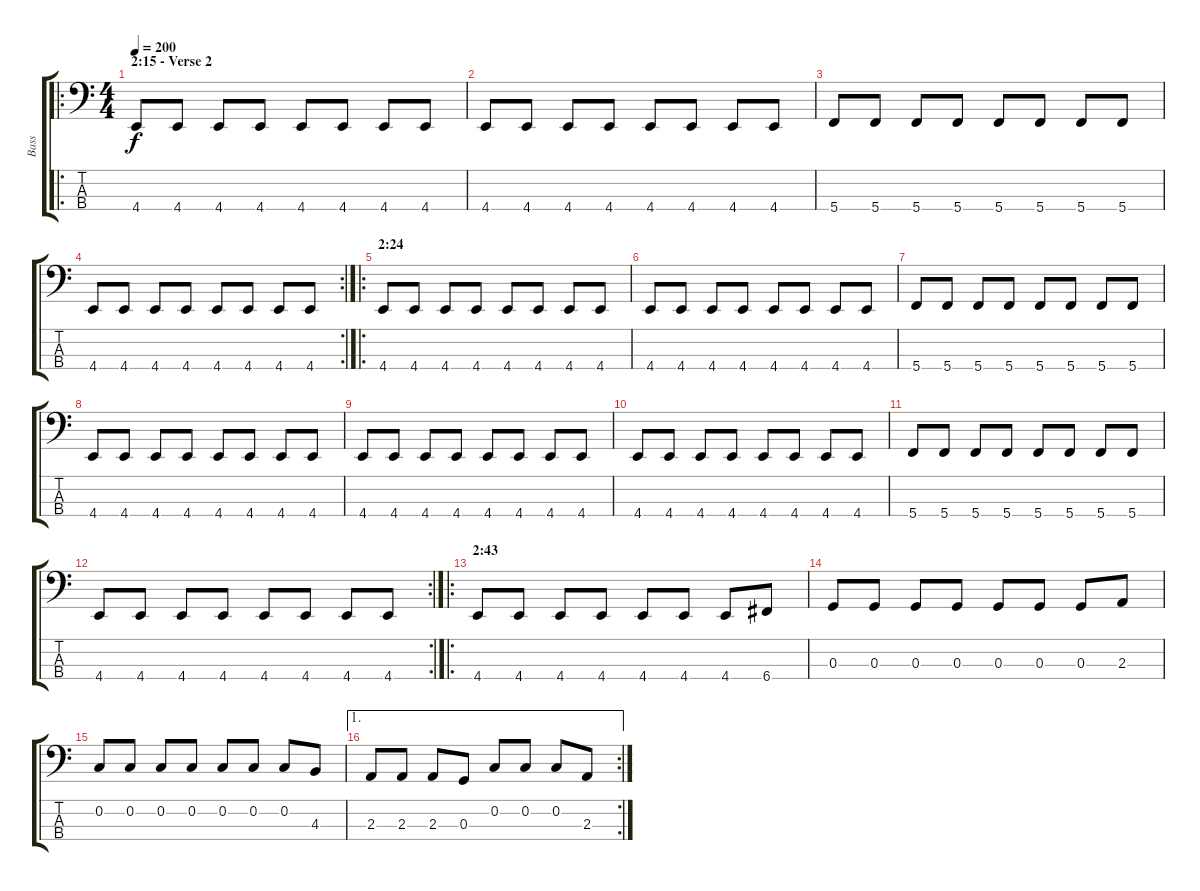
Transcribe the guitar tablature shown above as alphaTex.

\track ("Bass" "Bass") {instrument electricbassfinger}
\staff {score tabs}
\tuning (F2 C2 G1 C1) {hide}
\ro
\ts (4 4)
\section ("" "2:15 - Verse 2")
\tempo 200
\clef f4
\ks c
4.4.8{dy f} 4.4.8 4.4.8 4.4.8 4.4.8 4.4.8 4.4.8 4.4.8 |
4.4.8 4.4.8 4.4.8 4.4.8 4.4.8 4.4.8 4.4.8 4.4.8 |
5.4.8 5.4.8 5.4.8 5.4.8 5.4.8 5.4.8 5.4.8 5.4.8 |
\rc 2
4.4.8 4.4.8 4.4.8 4.4.8 4.4.8 4.4.8 4.4.8 4.4.8 |
\ro
\section ("" "2:24")
4.4.8 4.4.8 4.4.8 4.4.8 4.4.8 4.4.8 4.4.8 4.4.8 |
4.4.8 4.4.8 4.4.8 4.4.8 4.4.8 4.4.8 4.4.8 4.4.8 |
5.4.8 5.4.8 5.4.8 5.4.8 5.4.8 5.4.8 5.4.8 5.4.8 |
4.4.8 4.4.8 4.4.8 4.4.8 4.4.8 4.4.8 4.4.8 4.4.8 |
4.4.8 4.4.8 4.4.8 4.4.8 4.4.8 4.4.8 4.4.8 4.4.8 |
4.4.8 4.4.8 4.4.8 4.4.8 4.4.8 4.4.8 4.4.8 4.4.8 |
5.4.8 5.4.8 5.4.8 5.4.8 5.4.8 5.4.8 5.4.8 5.4.8 |
\rc 2
4.4.8 4.4.8 4.4.8 4.4.8 4.4.8 4.4.8 4.4.8 4.4.8 |
\ro
\section ("" "2:43")
4.4.8 4.4.8 4.4.8 4.4.8 4.4.8 4.4.8 4.4.8 6.4.8 |
0.3.8 0.3.8 0.3.8 0.3.8 0.3.8 0.3.8 0.3.8 2.3.8 |
0.2.8 0.2.8 0.2.8 0.2.8 0.2.8 0.2.8 0.2.8 4.3.8 |
\ae 1
\rc 2
2.3.8 2.3.8 2.3.8 0.3.8 0.2.8 0.2.8 0.2.8 2.3.8
